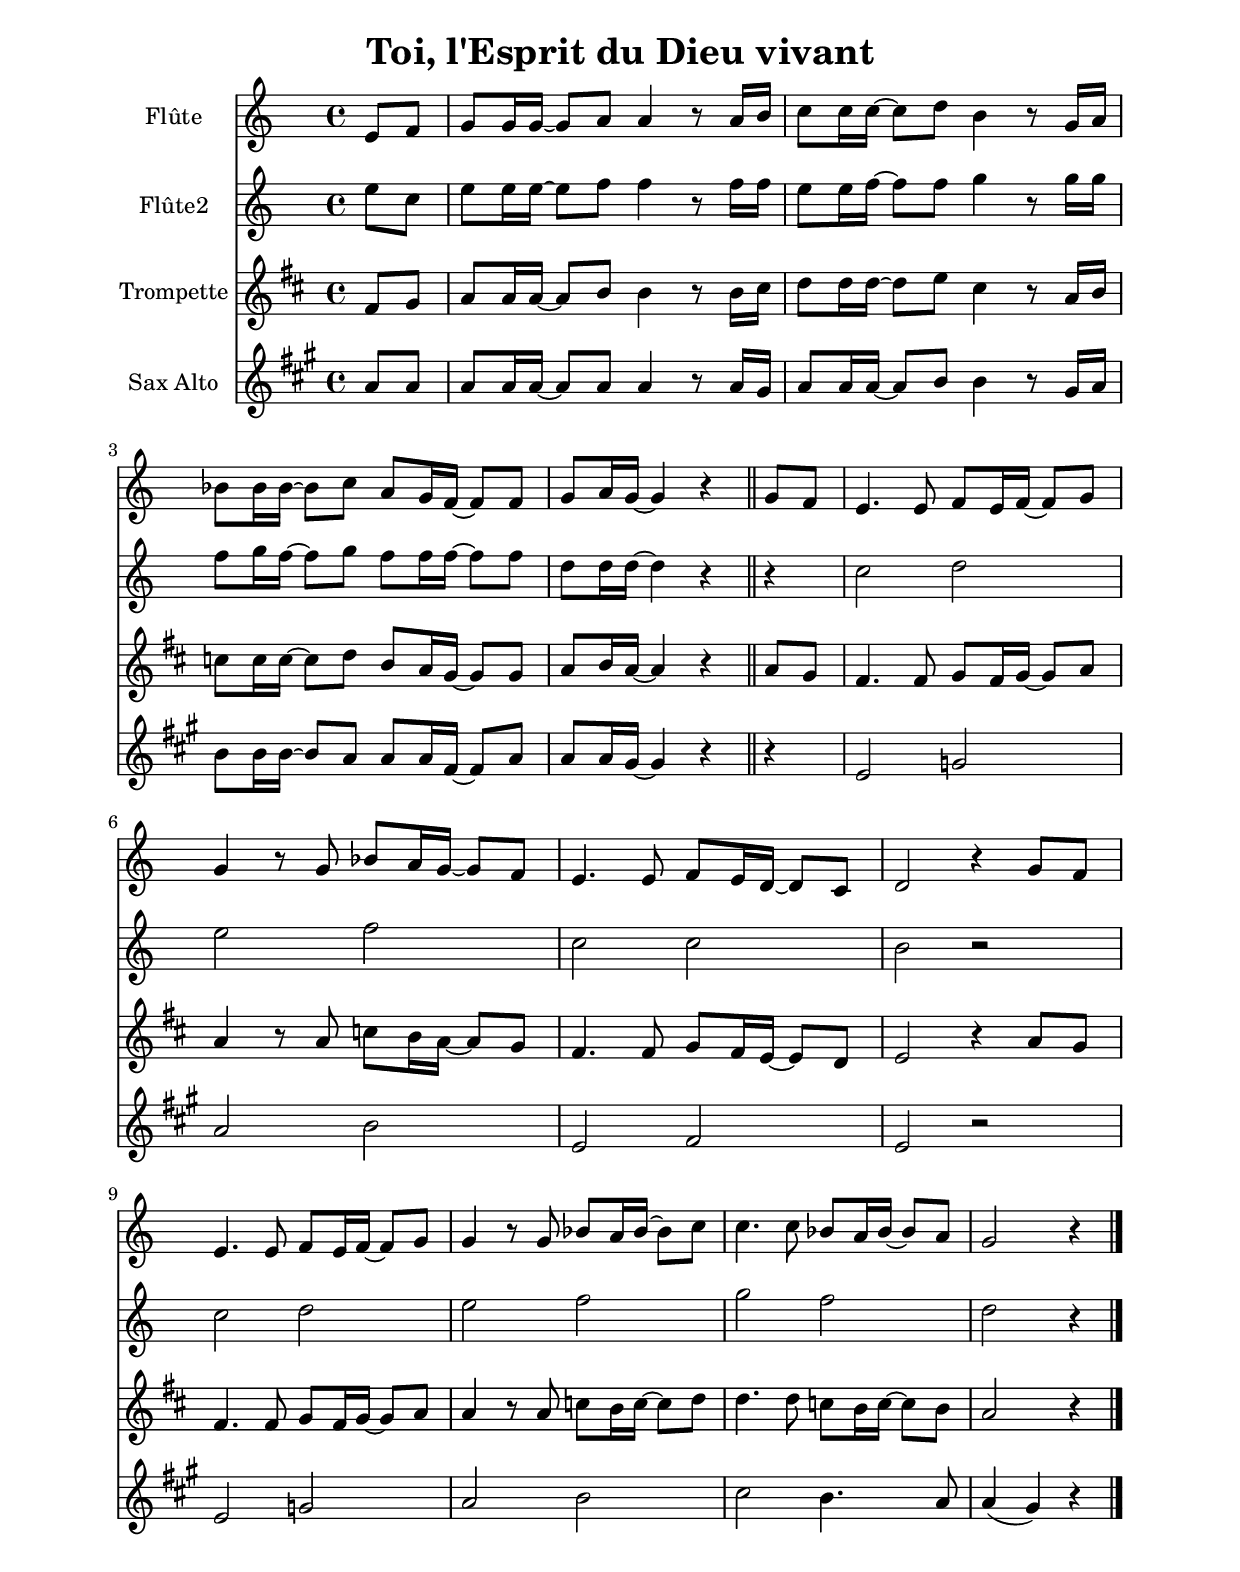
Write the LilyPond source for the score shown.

\version "2.22.1"
\language "italiano"

\header {
  title = "Toi, l'Esprit du Dieu vivant"
}

global = {
  \key do \major
  \time 4/4
}

sopranoChorus = \relative do' {
    \global
    \partial 4
    mi8 fa
    sol sol16 sol ~ sol8 la la4 r8 la16 si
    do8 do16 do ~ do8 re si4 r8 sol16 la
    sib8 sib16 sib ~ sib8 do la8 sol16 fa ~ fa8 fa
    sol8 la16 sol ~ sol4 r
    
    \bar "||"
    % couplet
    
    sol8 fa
    mi4. mi8 fa mi16 fa ~ fa8 sol
    sol4 r8 sol sib la16 sol ~ sol8 fa
    mi4. mi8 fa mi16 re ~ re8 do
    re2 r4 sol8 fa
    mi4. mi8 fa mi16 fa ~ fa8 sol
    sol4 r8 sol sib la16 sib ~ sib8 do
    do4. do8 sib la16 sib ~ sib8 la
    sol2 r4
    
    \bar "|."
  }
  
altoChorus = \relative do' {
    \global
    mi8 do
    mi8 mi16 mi ~ mi8 fa fa4 r8 fa16 fa
    mi8 mi16 fa ~ fa8 fa sol4 r8 sol16 sol
    fa8 sol16 fa ~ fa8 sol fa8 fa16 fa ~ fa8 fa
    re8 re16 re ~ re4 r
    
    % couplet
    
    r4
    do2 re
    mi2 fa
    do2 do
    si2 r
    do2 re
    mi2 fa
    sol2 fa
    re2 r4
  }
  
tenorChorus = \relative do' {
    \global
    do8 do
    do8 do16 do ~ do8 do do4 r8 do16 si
    do8 do16 do ~ do8 re re4 r8 si16 do
    re8 re16 re ~ re8 do do do16 la ~ la8 do
    do8 do16 si ~ si4 r
    
    % couplet
    
    r4
    sol2 sib
    do2 re
    sol,2 la
    sol2 r
    sol2 sib
    do2 re
    mi2 re4. do8
    do4( si) r4
  }
  
bassChorus = 
  \relative do' {
    \global
    sol8 sol
    do,8 do16 do ~ do8 do re4 r8 re16 re
    la8 la16 la ~ la8 la' sol4 r8 sol16 sol
    fa8 fa16 fa ~ fa8 fa fa fa16 fa ~ fa8 fa
    sol8 sol16 sol ~ sol4 r
    
    % couplet
        
    r4
    do,2 re
    do2 sib
    do2 fa
    sol,2 r
    do2 re
    do2 sib
    do2 fa
    sol2 r4
  }

\include "../../../utilities.ly"

\book{
  \paper {
    left-margin = 20\mm
    right-margin = 20\mm
    top-margin = 20\mm
    bottom-margin = 20\mm
  }
  
  \score {
    <<
      \new Staff \with { instrumentName = "Flûte" } { \sopranoChorus }
      \new Staff \with { instrumentName = "Flûte2" } { \forFlute \altoChorus }
      \new Staff \with { instrumentName = "Trompette" } { \forTrumpet \sopranoChorus }
      \new Staff \with { instrumentName = "Sax Alto" } { \forSaxophoneAlto \tenorChorus }
    >>
    \layout { 
      indent = 2\cm
      \override BreathingSign.text = \markup { \musicglyph "comma" }
    }
    \midi {
      \tempo 4=100
    }
  }
}
